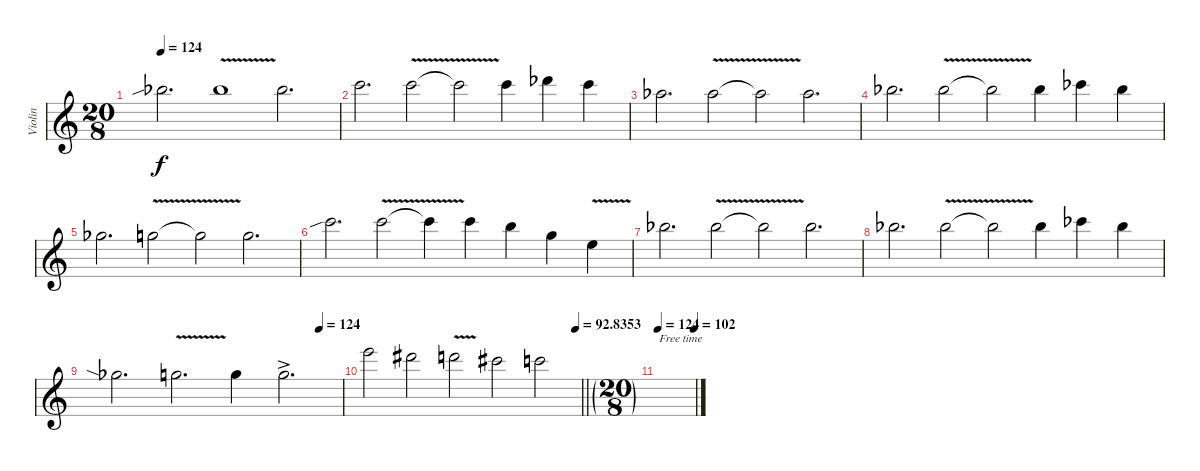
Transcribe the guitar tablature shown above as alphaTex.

\bracketExtendMode groupsimilarinstruments
\otherSystemsTrackNameOrientation horizontal
\track ("Violin" "Violin") {instrument violin}
\staff {score}
\tuning (E5 A4 D4 E3)
\ts (20 8)
\tempo 124
\clef g2
\ks c
6.1{sib acc b}.2{d dy f beam Down} 6.1{v acc b}.1{beam Down} 6.1{acc b}.2{d beam Down} |
8.1.2{d beam Down} 8.1{v}.2{beam Down} 8.1{t}.2{beam Down} 8.1.4{beam Down} 9.1{acc b}.4{beam Down} 8.1.4{beam Down} |
11.2{acc b}.2{d beam Down} 11.2{v acc b}.2{beam Down} 11.2{t acc b}.2{beam Down} 11.2{acc b}.2{d beam Down} |
13.2{acc b}.2{d beam Down} 13.2{v acc b}.2{beam Down} 13.2{t acc b}.2{beam Down} 13.2{acc b}.4{beam Down} 14.2{acc b}.4{beam Down} 13.2{acc b}.4{beam Down} |
9.2{acc b}.2{d beam Down} 10.2{v}.2{beam Down} 10.2{t}.2{beam Down} 10.2.2{d beam Down} |
8.1{sib}.2{d beam Down} 8.1{v}.2{beam Down} 8.1{t}.4{beam Down} 8.1.4{beam Down} 7.1.4{beam Down} 10.2.4{beam Down} 7.2{v}.4{beam Down} |
13.2{acc b}.2{d beam Down} 13.2{v acc b}.2{beam Down} 13.2{t acc b}.2{beam Down} 13.2{acc b}.2{d beam Down} |
13.2{acc b}.2{d beam Down} 13.2{v acc b}.2{beam Down} 13.2{t acc b}.2{beam Down} 13.2{acc b}.4{beam Down} 14.2{acc b}.4{beam Down} 13.2{acc b}.4{beam Down} |
\tempo (124 0.9)
9.2{sia acc b}.2{d beam Down} 10.2{v}.2{d beam Down} 10.2.4{beam Down} 10.2{ac}.2{d beam Down} |
\tempo (92.8353 0.975)
\barLineRight lightlight
12.1.2{beam Down} 11.1{acc #}.2{beam Down} 10.1{v}.2{beam Down} 9.1{acc #}.2{beam Down} 8.1.2{beam Down} |
\ft
\tempo 124
\tempo (102 0.9875)
